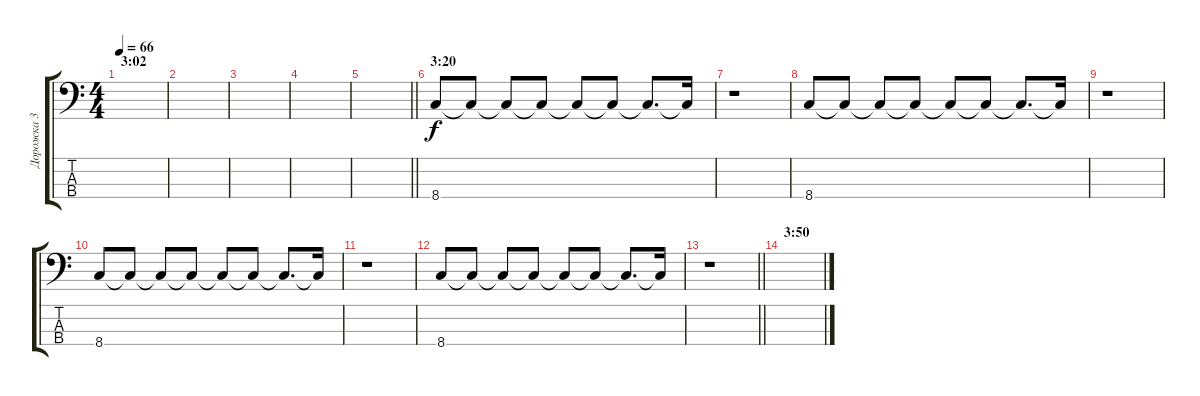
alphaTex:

\track ("Дорожка 3" "Дорожка 3") {instrument electricbassfinger}
\staff {score tabs}
\tuning (G2 D2 A1 E1) {hide}
\ts (4 4)
\section ("" "3:02")
\tempo 66
\clef f4
\ks c
|
|
|
|
\barLineRight lightlight
|
\section ("" "3:20")
8.4.8 8.4{t}.8 8.4{t}.8 8.4{t}.8 8.4{t}.8 8.4{t}.8 8.4{t}.8{d} 8.4{t}.16 |
r.1 |
8.4.8 8.4{t}.8 8.4{t}.8 8.4{t}.8 8.4{t}.8 8.4{t}.8 8.4{t}.8{d} 8.4{t}.16 |
r.1 |
8.4.8 8.4{t}.8 8.4{t}.8 8.4{t}.8 8.4{t}.8 8.4{t}.8 8.4{t}.8{d} 8.4{t}.16 |
r.1 |
8.4.8 8.4{t}.8 8.4{t}.8 8.4{t}.8 8.4{t}.8 8.4{t}.8 8.4{t}.8{d} 8.4{t}.16 |
\barLineRight lightlight
r.1 |
\section ("" "3:50")
